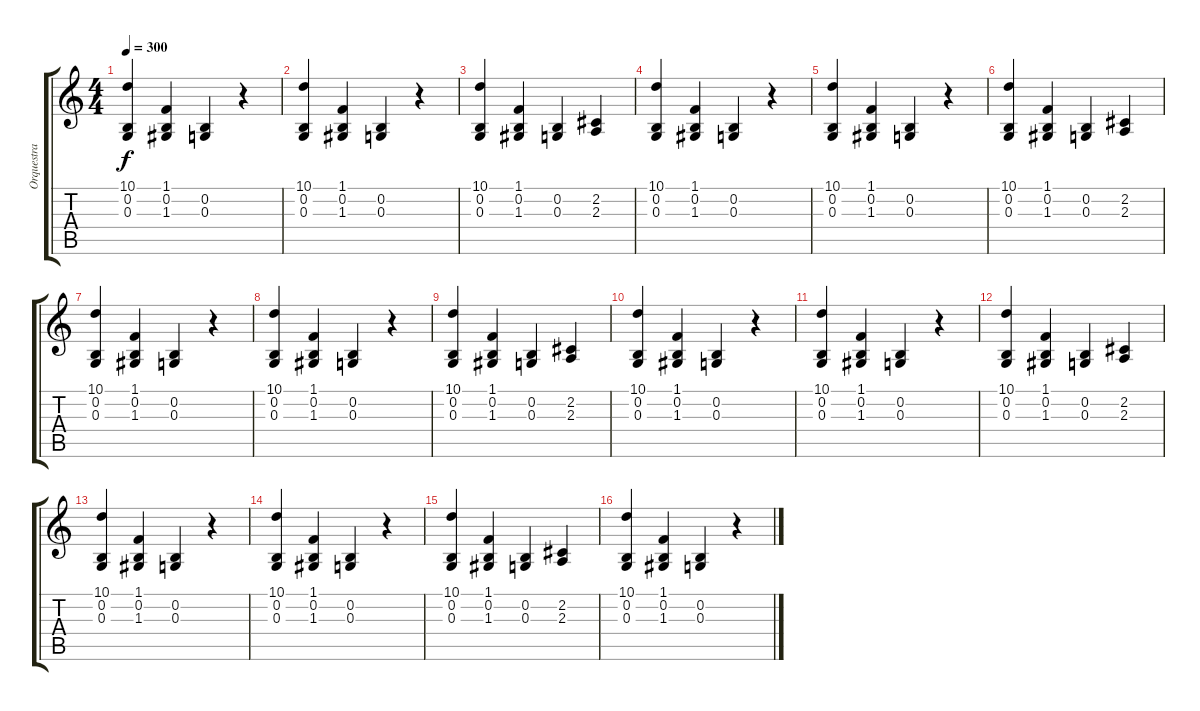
\track ("Orquestra" "Orquestra") {instrument orchestrahit}
\staff {score tabs}
\tuning (E4 B3 G3 D3 A2 E2) {hide}
\ts (4 4)
\tempo 300
\clef g2
\ks c
(10.1 0.2 0.3).4{dy f instrument orchestrahit} (1.1 0.2 1.3).4 (0.2 0.3).4 r.4 |
(10.1 0.2 0.3).4 (1.1 0.2 1.3).4 (0.2 0.3).4 r.4 |
(10.1 0.2 0.3).4 (1.1 0.2 1.3).4 (0.2 0.3).4 (2.2 2.3).4 |
(10.1 0.2 0.3).4 (1.1 0.2 1.3).4 (0.2 0.3).4 r.4 |
(10.1 0.2 0.3).4 (1.1 0.2 1.3).4 (0.2 0.3).4 r.4 |
(10.1 0.2 0.3).4 (1.1 0.2 1.3).4 (0.2 0.3).4 (2.2 2.3).4 |
(10.1 0.2 0.3).4 (1.1 0.2 1.3).4 (0.2 0.3).4 r.4 |
(10.1 0.2 0.3).4 (1.1 0.2 1.3).4 (0.2 0.3).4 r.4 |
(10.1 0.2 0.3).4 (1.1 0.2 1.3).4 (0.2 0.3).4 (2.2 2.3).4 |
(10.1 0.2 0.3).4 (1.1 0.2 1.3).4 (0.2 0.3).4 r.4 |
(10.1 0.2 0.3).4 (1.1 0.2 1.3).4 (0.2 0.3).4 r.4 |
(10.1 0.2 0.3).4 (1.1 0.2 1.3).4 (0.2 0.3).4 (2.2 2.3).4 |
(10.1 0.2 0.3).4 (1.1 0.2 1.3).4 (0.2 0.3).4 r.4 |
(10.1 0.2 0.3).4 (1.1 0.2 1.3).4 (0.2 0.3).4 r.4 |
(10.1 0.2 0.3).4 (1.1 0.2 1.3).4 (0.2 0.3).4 (2.2 2.3).4 |
(10.1 0.2 0.3).4 (1.1 0.2 1.3).4 (0.2 0.3).4 r.4
